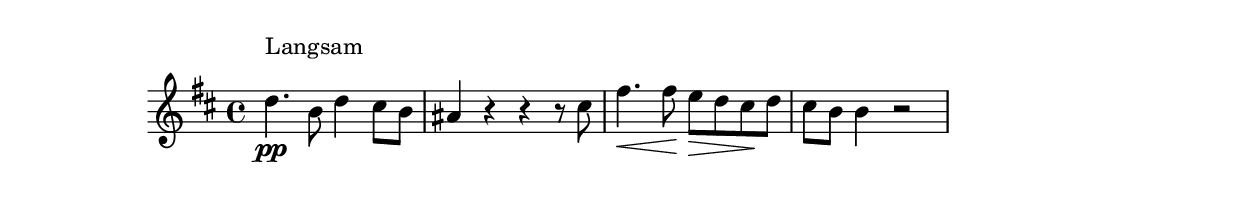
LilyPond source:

\version "2.14.0"
%{\header {
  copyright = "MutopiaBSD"
  title = "Nachtwache 1"
  composer = "Johannes Brahms"
  poet = "Friedrich Ru:ckert"
  opus = "op. 104"
  meter = "Langsam"
}%}
%{\tempo 4=100
%}\score{{\key b \minor
\relative c''  {
%1
\time 4/4
d4.^\markup{\column { "Langsam" " " }}\pp b8 d4 cis8 b8 | ais4 r4 r4 r8 cis8 | fis4. \< fis8\! e \> d cis \! d | cis b b4 r2 |

}
}}
